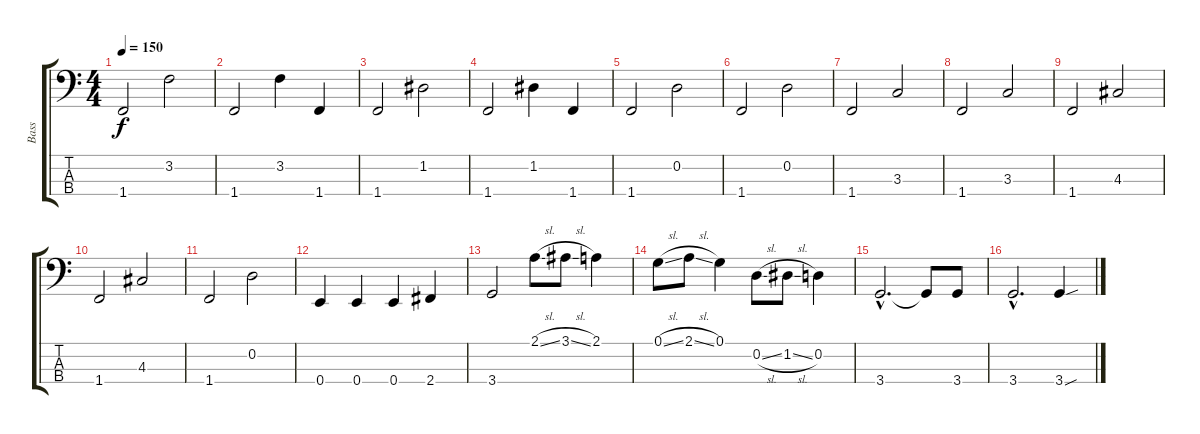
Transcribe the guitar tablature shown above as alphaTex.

\track ("Bass" "Bass") {instrument electricbassfinger}
\staff {score tabs}
\tuning (G2 D2 A1 E1) {hide}
\ts (4 4)
\tempo 150
\clef f4
\ks c
1.4.2{dy f} 3.2.2 |
1.4.2 3.2.4 1.4.4 |
1.4.2 1.2.2 |
1.4.2 1.2.4 1.4.4 |
1.4.2 0.2.2 |
1.4.2 0.2.2 |
1.4.2 3.3.2 |
1.4.2 3.3.2 |
1.4.2 4.3.2 |
1.4.2 4.3.2 |
1.4.2 0.2.2 |
0.4.4 0.4.4 0.4.4 2.4.4 |
3.4.2 2.1{sl}.8 3.1{sl}.8 2.1.4 |
0.1{sl}.8 2.1{sl}.8 0.1.4 0.2{sl}.8 1.2{sl}.8 0.2.4 |
3.4{hac}.2{d} 3.4{t}.8 3.4.8 |
3.4{hac}.2{d} 3.4{sou}.4
